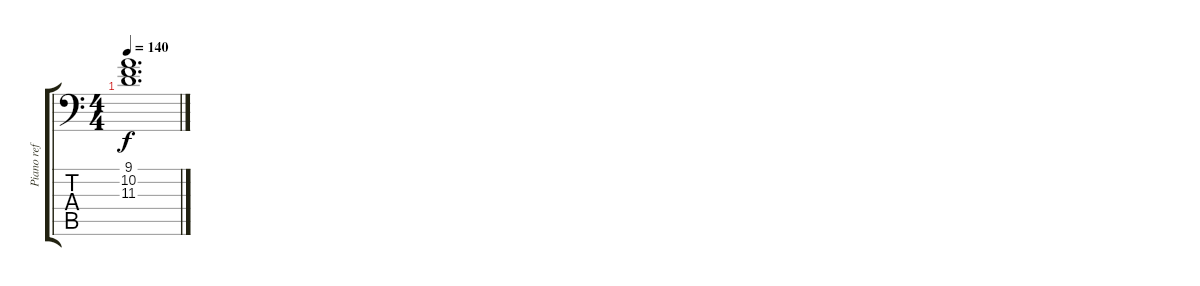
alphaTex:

\track ("Piano ref" "Piano ref") {instrument acousticgrandpiano}
\staff {score tabs}
\tuning (C4 G3 Eb3 Bb2 F2 Bb1) {hide}
\ts (4 4)
\tempo 140
\clef f4
\ks c
(9.1 10.2 11.3).1{d dy f}
